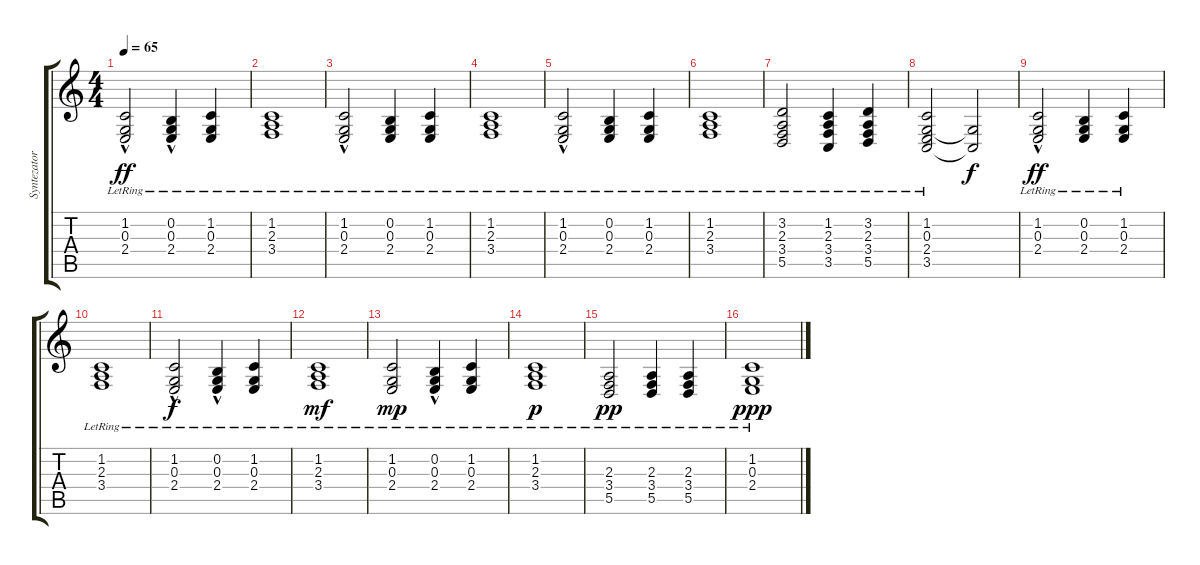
\track ("Syntezator strun 1" "Syntezator") {instrument synthstrings1}
\staff {score tabs}
\tuning (E4 B3 G3 D3 A2 E2) {hide}
\ts (4 4)
\tempo 65
\clef g2
\ks c
(1.2{hac lr} 0.3{lr} 2.4{lr}).2{dy ff} (0.2{lr} 0.3{hac lr} 2.4{hac lr}).4 (1.2{lr} 0.3{lr} 2.4{lr}).4 |
(1.2{lr} 2.3{lr} 3.4{lr}).1 |
(1.2{lr} 0.3{hac lr} 2.4{hac lr}).2 (0.2{lr} 0.3{lr} 2.4{lr}).4 (1.2{lr} 0.3{lr} 2.4{lr}).4 |
(1.2{lr} 2.3{lr} 3.4{lr}).1 |
(1.2{lr} 0.3{hac lr} 2.4{hac lr}).2 (0.2{lr} 0.3{lr} 2.4{lr}).4 (1.2{lr} 0.3{lr} 2.4{lr}).4 |
(1.2{lr} 2.3{lr} 3.4{lr}).1 |
(3.2{lr} 2.3{lr} 3.4{lr} 5.5{lr}).2 (1.2{lr} 2.3{lr} 3.4{lr} 3.5{lr}).4 (3.2{lr} 2.3{lr} 3.4{lr} 5.5{lr}).4 |
(1.2{lr} 0.3{lr} 2.4{lr} 3.5{lr}).2 (0.3{t} 3.5{t}).2{dy f} |
(1.2{lr} 0.3{hac lr} 2.4{lr}).2{dy ff} (0.2{lr} 0.3{lr} 2.4{lr}).4 (1.2{lr} 0.3{lr} 2.4{lr}).4 |
(1.2{lr} 2.3{lr} 3.4{lr}).1 |
(1.2{lr} 0.3{lr} 2.4{hac lr}).2{dy f} (0.2{hac lr} 0.3{lr} 2.4{hac lr}).4 (1.2{lr} 0.3{lr} 2.4{lr}).4 |
(1.2{lr} 2.3{lr} 3.4{lr}).1{dy mf} |
(1.2{lr} 0.3{lr} 2.4{lr}).2{dy mp} (0.2{lr} 0.3{lr} 2.4{hac lr}).4 (1.2{lr} 0.3{lr} 2.4{lr}).4 |
(1.2 2.3{lr} 3.4{lr}).1{dy p} |
(2.3{lr} 3.4{lr} 5.5{lr}).2{dy pp} (2.3{lr} 3.4{lr} 5.5).4 (2.3{lr} 3.4{lr} 5.5{lr}).4 |
(1.2{lr} 0.3{lr} 2.4{lr}).1{dy ppp}
